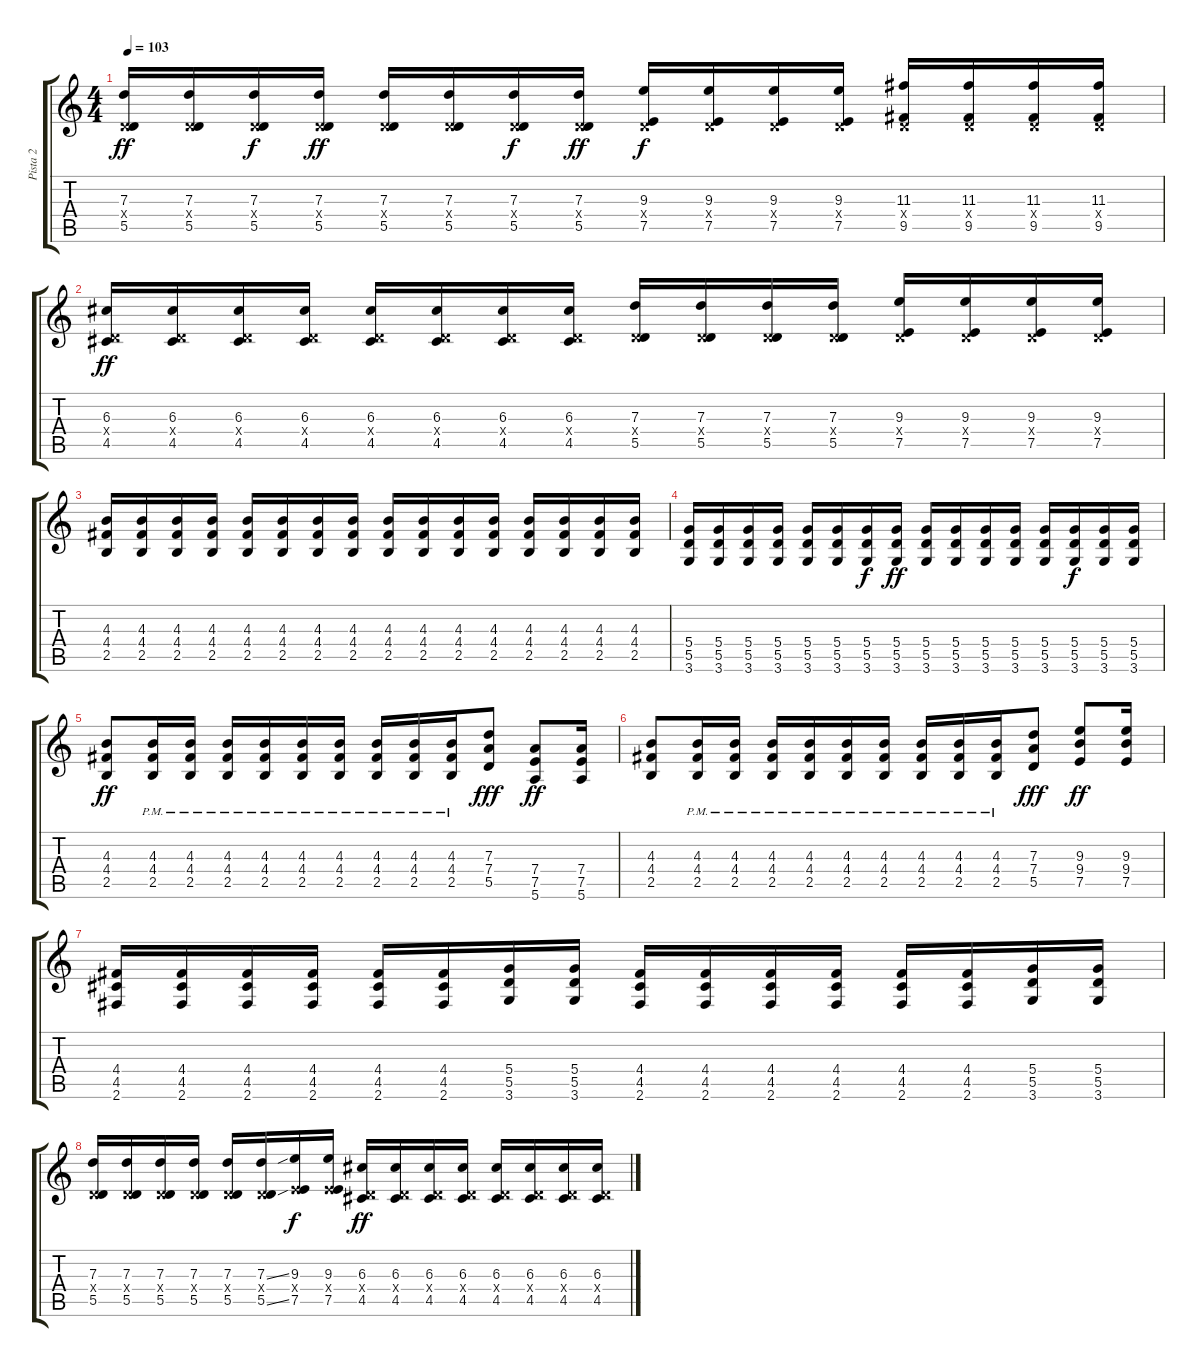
\track ("Pista 2" "Pista 2") {instrument distortionguitar}
\staff {score tabs}
\tuning (E4 B3 G3 D3 A2 E2) {hide}
\ts (4 4)
\tempo 103
\clef g2
\ks c
(7.3 0.4{x} 5.5).16{dy ff} (7.3 0.4{x} 5.5).16 (7.3 0.4{x} 5.5).16{dy f} (7.3 0.4{x} 5.5).16{dy ff} (7.3 0.4{x} 5.5).16 (7.3 0.4{x} 5.5).16 (7.3 0.4{x} 5.5).16{dy f} (7.3 0.4{x} 5.5).16{dy ff} (9.3 0.4{x} 7.5).16{dy f} (9.3 0.4{x} 7.5).16 (9.3 0.4{x} 7.5).16 (9.3 0.4{x} 7.5).16 (11.3 0.4{x} 9.5).16 (11.3 0.4{x} 9.5).16 (11.3 0.4{x} 9.5).16 (11.3 0.4{x} 9.5).16 |
(6.3 0.4{x} 4.5).16{dy ff} (6.3 0.4{x} 4.5).16 (6.3 0.4{x} 4.5).16 (6.3 0.4{x} 4.5).16 (6.3 0.4{x} 4.5).16 (6.3 0.4{x} 4.5).16 (6.3 0.4{x} 4.5).16 (6.3 0.4{x} 4.5).16 (7.3 0.4{x} 5.5).16 (7.3 0.4{x} 5.5).16 (7.3 0.4{x} 5.5).16 (7.3 0.4{x} 5.5).16 (9.3 0.4{x} 7.5).16 (9.3 0.4{x} 7.5).16 (9.3 0.4{x} 7.5).16 (9.3 0.4{x} 7.5).16 |
(4.3 4.4 2.5).16 (4.3 4.4 2.5).16 (4.3 4.4 2.5).16 (4.3 4.4 2.5).16 (4.3 4.4 2.5).16 (4.3 4.4 2.5).16 (4.3 4.4 2.5).16 (4.3 4.4 2.5).16 (4.3 4.4 2.5).16 (4.3 4.4 2.5).16 (4.3 4.4 2.5).16 (4.3 4.4 2.5).16 (4.3 4.4 2.5).16 (4.3 4.4 2.5).16 (4.3 4.4 2.5).16 (4.3 4.4 2.5).16 |
(5.4 5.5 3.6).16 (5.4 5.5 3.6).16 (5.4 5.5 3.6).16 (5.4 5.5 3.6).16 (5.4 5.5 3.6).16 (5.4 5.5 3.6).16 (5.4 5.5 3.6).16{dy f} (5.4 5.5 3.6).16{dy ff} (5.4 5.5 3.6).16 (5.4 5.5 3.6).16 (5.4 5.5 3.6).16 (5.4 5.5 3.6).16 (5.4 5.5 3.6).16 (5.4 5.5 3.6).16{dy f} (5.4 5.5 3.6).16 (5.4 5.5 3.6).16 |
(4.3 4.4 2.5).8{dy ff} (4.3{pm} 4.4{pm} 2.5{pm}).16 (4.3{pm} 4.4{pm} 2.5{pm}).16 (4.3{pm} 4.4{pm} 2.5{pm}).16 (4.3{pm} 4.4{pm} 2.5{pm}).16 (4.3{pm} 4.4{pm} 2.5{pm}).16 (4.3{pm} 4.4{pm} 2.5{pm}).16 (4.3{pm} 4.4{pm} 2.5{pm}).16 (4.3{pm} 4.4{pm} 2.5{pm}).16 (4.3{pm} 4.4{pm} 2.5{pm}).16 (7.3 7.4 5.5).8{dy fff} (7.4 7.5 5.6).8{dy ff} (7.4 7.5 5.6).16 |
(4.3 4.4 2.5).8 (4.3{pm} 4.4{pm} 2.5{pm}).16 (4.3{pm} 4.4{pm} 2.5{pm}).16 (4.3{pm} 4.4{pm} 2.5{pm}).16 (4.3{pm} 4.4{pm} 2.5{pm}).16 (4.3{pm} 4.4{pm} 2.5{pm}).16 (4.3{pm} 4.4{pm} 2.5{pm}).16 (4.3{pm} 4.4{pm} 2.5{pm}).16 (4.3{pm} 4.4{pm} 2.5{pm}).16 (4.3{pm} 4.4{pm} 2.5{pm}).16 (7.3 7.4 5.5).8{dy fff} (9.3 9.4 7.5).8{dy ff} (9.3 9.4 7.5).16 |
(4.4 4.5 2.6).16 (4.4 4.5 2.6).16 (4.4 4.5 2.6).16 (4.4 4.5 2.6).16 (4.4 4.5 2.6).16 (4.4 4.5 2.6).16 (5.4 5.5 3.6).16 (5.4 5.5 3.6).16 (4.4 4.5 2.6).16 (4.4 4.5 2.6).16 (4.4 4.5 2.6).16 (4.4 4.5 2.6).16 (4.4 4.5 2.6).16 (4.4 4.5 2.6).16 (5.4 5.5 3.6).16 (5.4 5.5 3.6).16 |
(7.3 0.4{x} 5.5).16 (7.3 0.4{x} 5.5).16 (7.3 0.4{x} 5.5).16 (7.3 0.4{x} 5.5).16 (7.3 0.4{x} 5.5).16 (7.3{ss} 0.4{x} 5.5{ss}).16 (9.3 2.4{x} 7.5).16{dy f} (9.3 2.4{x} 7.5).16 (6.3 0.4{x} 4.5).16{dy ff} (6.3 0.4{x} 4.5).16 (6.3 0.4{x} 4.5).16 (6.3 0.4{x} 4.5).16 (6.3 0.4{x} 4.5).16 (6.3 0.4{x} 4.5).16 (6.3 0.4{x} 4.5).16 (6.3 0.4{x} 4.5).16
